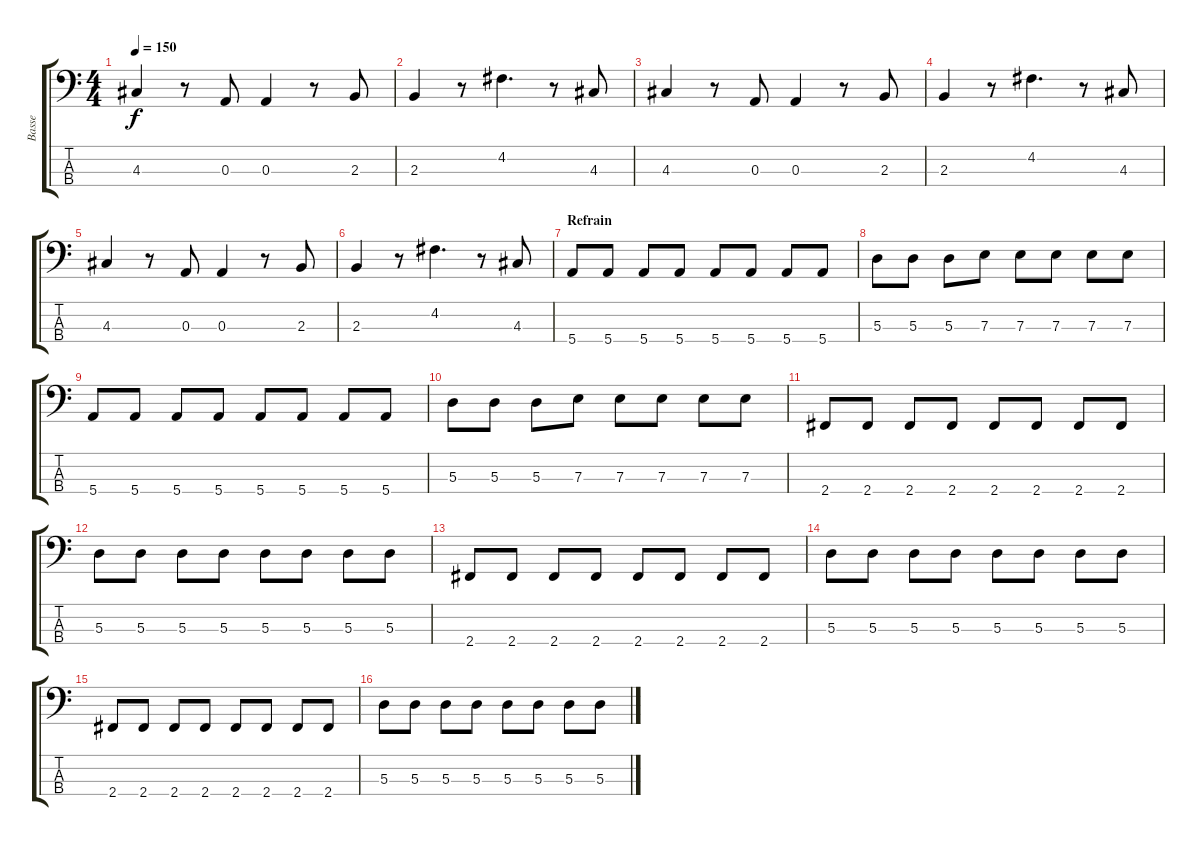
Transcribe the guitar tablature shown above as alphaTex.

\track ("Basse" "Basse") {instrument electricbasspick}
\staff {score tabs}
\tuning (G2 D2 A1 E1) {hide}
\ts (4 4)
\tempo 150
\clef f4
\ks c
4.3.4{dy f} r.8 0.3.8 0.3.4 r.8 2.3.8 |
2.3.4 r.8 4.2.4{d} r.8 4.3.8 |
4.3.4 r.8 0.3.8 0.3.4 r.8 2.3.8 |
2.3.4 r.8 4.2.4{d} r.8 4.3.8 |
4.3.4 r.8 0.3.8 0.3.4 r.8 2.3.8 |
2.3.4 r.8 4.2.4{d} r.8 4.3.8 |
\section ("" "Refrain")
5.4.8 5.4.8 5.4.8 5.4.8 5.4.8 5.4.8 5.4.8 5.4.8 |
5.3.8 5.3.8 5.3.8 7.3.8 7.3.8 7.3.8 7.3.8 7.3.8 |
5.4.8 5.4.8 5.4.8 5.4.8 5.4.8 5.4.8 5.4.8 5.4.8 |
5.3.8 5.3.8 5.3.8 7.3.8 7.3.8 7.3.8 7.3.8 7.3.8 |
2.4.8 2.4.8 2.4.8 2.4.8 2.4.8 2.4.8 2.4.8 2.4.8 |
5.3.8 5.3.8 5.3.8 5.3.8 5.3.8 5.3.8 5.3.8 5.3.8 |
2.4.8 2.4.8 2.4.8 2.4.8 2.4.8 2.4.8 2.4.8 2.4.8 |
5.3.8 5.3.8 5.3.8 5.3.8 5.3.8 5.3.8 5.3.8 5.3.8 |
2.4.8 2.4.8 2.4.8 2.4.8 2.4.8 2.4.8 2.4.8 2.4.8 |
5.3.8 5.3.8 5.3.8 5.3.8 5.3.8 5.3.8 5.3.8 5.3.8
